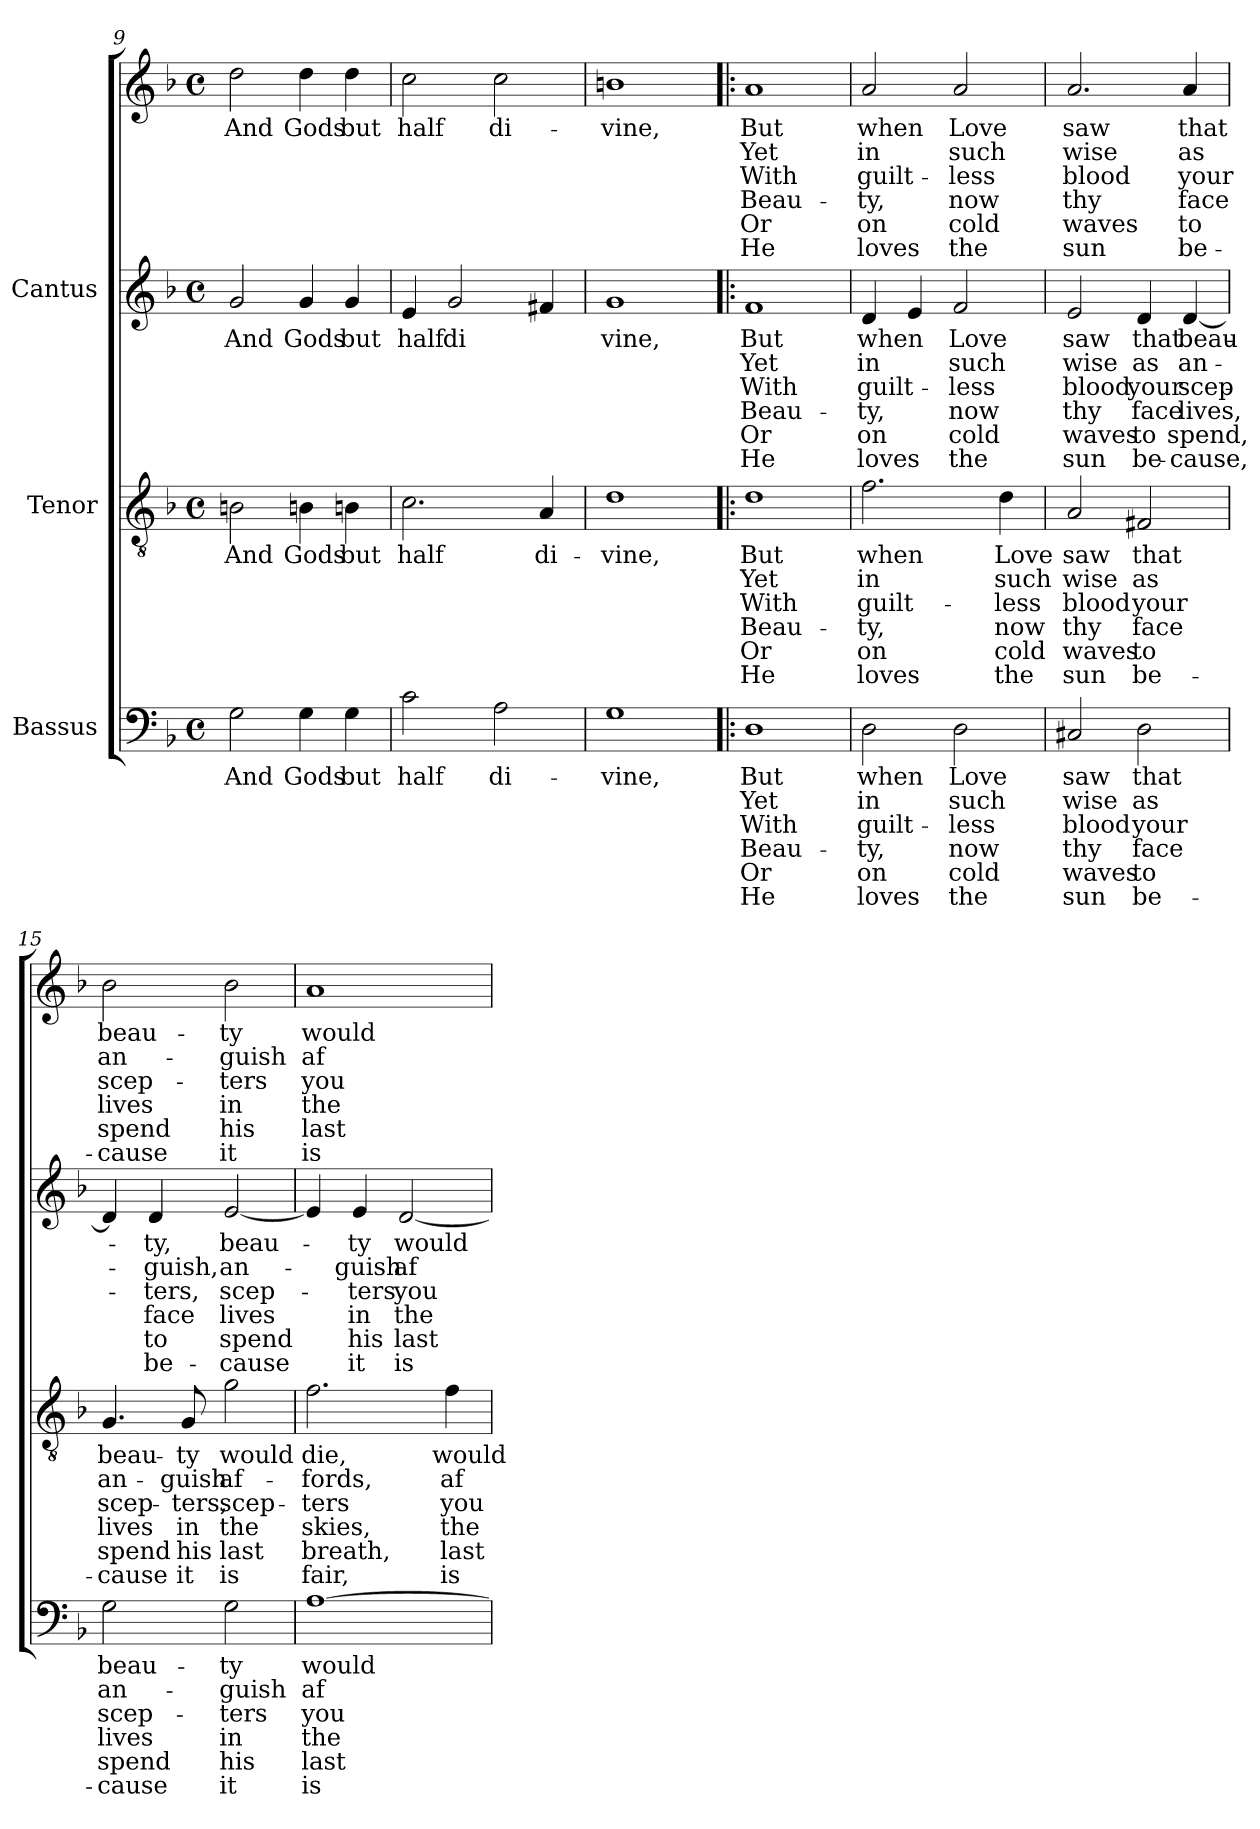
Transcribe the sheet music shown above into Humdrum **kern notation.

**kern	**text	**text	**text	**text	**text	**text	**kern	**text	**text	**text	**text	**text	**text	**kern	**text	**text	**text	**text	**text	**text	**kern	**text	**text	**text	**text	**text	**text
*part3	*part3	*part3	*part3	*part3	*part3	*part3	*part2	*part2	*part2	*part2	*part2	*part2	*part2	*part1	*part1	*part1	*part1	*part1	*part1	*part1	*part1	*part1	*part1	*part1	*part1	*part1	*part1
*staff4	*staff4	*staff4	*staff4	*staff4	*staff4	*staff4	*staff3	*staff3	*staff3	*staff3	*staff3	*staff3	*staff3	*staff2	*staff2	*staff2	*staff2	*staff2	*staff2	*staff2	*staff1	*staff1	*staff1	*staff1	*staff1	*staff1	*staff1
*I"Bassus	*	*	*	*	*	*	*I"Tenor	*	*	*	*	*	*	*I"Cantus	*	*	*	*	*	*	*	*	*	*	*	*	*
*clefF4	*	*	*	*	*	*	*clefGv2	*	*	*	*	*	*	*clefG2	*	*	*	*	*	*	*clefG2	*	*	*	*	*	*
*k[b-]	*	*	*	*	*	*	*k[b-]	*	*	*	*	*	*	*k[b-]	*	*	*	*	*	*	*k[b-]	*	*	*	*	*	*
*F:	*	*	*	*	*	*	*F:	*	*	*	*	*	*	*F:	*	*	*	*	*	*	*F:	*	*	*	*	*	*
*M4/4	*	*	*	*	*	*	*M4/4	*	*	*	*	*	*	*M4/4	*	*	*	*	*	*	*M4/4	*	*	*	*	*	*
*met(c)	*	*	*	*	*	*	*met(c)	*	*	*	*	*	*	*met(c)	*	*	*	*	*	*	*met(c)	*	*	*	*	*	*
=9	=9	=9	=9	=9	=9	=9	=9	=9	=9	=9	=9	=9	=9	=9	=9	=9	=9	=9	=9	=9	=9	=9	=9	=9	=9	=9	=9
!	!LO:LY:b:cj	!	!	!	!	!	!	!LO:LY:b:cj	!	!	!	!	!	!	!LO:LY:b:cj	!	!	!	!	!	!	!LO:LY:b	!	!	!	!	!
2G\	And	.	.	.	.	.	2Bn\	And	.	.	.	.	.	2g/	And	.	.	.	.	.	2dd\	And	.	.	.	.	.
!	!LO:LY:b:cj	!	!	!	!	!	!	!LO:LY:b:cj	!	!	!	!	!	!	!LO:LY:b:cj	!	!	!	!	!	!	!LO:LY:b	!	!	!	!	!
4G\	Gods	.	.	.	.	.	4Bn\	Gods	.	.	.	.	.	4g/	Gods	.	.	.	.	.	4dd\	Gods	.	.	.	.	.
!	!LO:LY:b:cj	!	!	!	!	!	!	!LO:LY:b:cj	!	!	!	!	!	!	!LO:LY:b:cj	!	!	!	!	!	!	!LO:LY:b	!	!	!	!	!
4G\	but	.	.	.	.	.	4Bn\	but	.	.	.	.	.	4g/	but	.	.	.	.	.	4dd\	but	.	.	.	.	.
!!LO:LB:g=z
=10	=10	=10	=10	=10	=10	=10	=10	=10	=10	=10	=10	=10	=10	=10	=10	=10	=10	=10	=10	=10	=10	=10	=10	=10	=10	=10	=10
!	!LO:LY:b:cj	!	!	!	!	!	!	!LO:LY:b:cj	!	!	!	!	!	!	!LO:LY:b:cj	!	!	!	!	!	!	!LO:LY:b	!	!	!	!	!
2c\	half	.	.	.	.	.	2.c\	half	.	.	.	.	.	4e/	-half	.	.	.	.	.	2cc\	half	.	.	.	.	.
!	!	!	!	!	!	!	!	!	!	!	!	!	!	!	!LO:LY:b:cj	!	!	!	!	!	!	!	!	!	!	!	!
.	.	.	.	.	.	.	.	.	.	.	.	.	.	2g/	di-	.	.	.	.	.	.	.	.	.	.	.	.
!	!LO:LY:b:cj	!	!	!	!	!	!	!	!	!	!	!	!	!	!	!	!	!	!	!	!	!LO:LY:b	!	!	!	!	!
2A\	di-	.	.	.	.	.	.	.	.	.	.	.	.	.	.	.	.	.	.	.	2cc\	di-	.	.	.	.	.
!	!	!	!	!	!	!	!	!LO:LY:b:cj	!	!	!	!	!	!	!LO:LY:b:cj	!	!	!	!	!	!	!	!	!	!	!	!
.	.	.	.	.	.	.	4A/	di-	.	.	.	.	.	4f#X/	--	.	.	.	.	.	.	.	.	.	.	.	.
=11	=11	=11	=11	=11	=11	=11	=11	=11	=11	=11	=11	=11	=11	=11	=11	=11	=11	=11	=11	=11	=11	=11	=11	=11	=11	=11	=11
!	!LO:LY:b:cj	!	!	!	!	!	!	!LO:LY:b:cj	!	!	!	!	!	!	!LO:LY:b:cj	!	!	!	!	!	!	!LO:LY:b	!	!	!	!	!
1G	-vine,	.	.	.	.	.	1d	-vine,	.	.	.	.	.	1g	vine,	.	.	.	.	.	1bn	-vine,	.	.	.	.	.
=12!|:	=12!|:	=12!|:	=12!|:	=12!|:	=12!|:	=12!|:	=12!|:	=12!|:	=12!|:	=12!|:	=12!|:	=12!|:	=12!|:	=12!|:	=12!|:	=12!|:	=12!|:	=12!|:	=12!|:	=12!|:	=12!|:	=12!|:	=12!|:	=12!|:	=12!|:	=12!|:	=12!|:
!	!LO:LY:b:cj	!LO:LY:b:cj	!LO:LY:b:cj	!LO:LY:b:cj	!LO:LY:b:cj	!LO:LY:b:cj	!	!LO:LY:b:cj	!LO:LY:b:cj	!LO:LY:b:cj	!LO:LY:b:cj	!LO:LY:b:cj	!LO:LY:b:cj	!	!LO:LY:b:cj	!LO:LY:b:cj	!LO:LY:b:cj	!LO:LY:b:cj	!LO:LY:b:cj	!LO:LY:b:cj	!	!LO:LY:b	!LO:LY:b	!LO:LY:b	!LO:LY:b	!LO:LY:b	!LO:LY:b
1D	But	Yet	With	Beau-	-Or	He	1d	But	Yet	With	Beau-	-Or	He	1f	But	Yet	With	Beau-	-Or	He	1a	But	Yet	With	Beau-	-Or	He
=13	=13	=13	=13	=13	=13	=13	=13	=13	=13	=13	=13	=13	=13	=13	=13	=13	=13	=13	=13	=13	=13	=13	=13	=13	=13	=13	=13
!	!LO:LY:b:cj	!LO:LY:b:cj	!LO:LY:b:cj	!LO:LY:b:cj	!LO:LY:b:cj	!LO:LY:b:cj	!	!LO:LY:b:cj	!LO:LY:b:cj	!LO:LY:b:cj	!LO:LY:b:cj	!LO:LY:b:cj	!LO:LY:b:cj	!	!LO:LY:b:cj	!LO:LY:b:cj	!LO:LY:b:cj	!LO:LY:b:cj	!LO:LY:b:cj	!LO:LY:b:cj	!	!LO:LY:b	!LO:LY:b	!LO:LY:b	!LO:LY:b	!LO:LY:b	!LO:LY:b
2D\	when	in	guilt-	-ty,	on	loves	2.f\	when	in	guilt-	-ty,	on	loves	4d/	when	in	guilt-	-ty,	on	loves	2a/	when	in	guilt-	-ty,	on	loves
!	!	!	!	!	!	!	!	!	!	!	!	!	!	!	!LO:LY:b:cj	!LO:LY:b:cj	!LO:LY:b:cj	!LO:LY:b:cj	!LO:LY:b:cj	!LO:LY:b:cj	!	!	!	!	!	!	!
.	.	.	.	.	.	.	.	.	.	.	.	.	.	4e/	.	.	.	.	.	.	.	.	.	.	.	.	.
!	!LO:LY:b:cj	!LO:LY:b:cj	!LO:LY:b:cj	!LO:LY:b:cj	!LO:LY:b:cj	!LO:LY:b:cj	!	!	!	!	!	!	!	!	!LO:LY:b:cj	!LO:LY:b:cj	!LO:LY:b:cj	!LO:LY:b:cj	!LO:LY:b:cj	!LO:LY:b:cj	!	!LO:LY:b	!LO:LY:b	!LO:LY:b	!LO:LY:b	!LO:LY:b	!LO:LY:b
2D\	Love	such	less	now	cold	the	.	.	.	.	.	.	.	2f/	Love	such	less	now	cold	the	2a/	Love	such	less	now	cold	the
!	!	!	!	!	!	!	!	!LO:LY:b:cj	!LO:LY:b:cj	!LO:LY:b:cj	!LO:LY:b:cj	!LO:LY:b:cj	!LO:LY:b:cj	!	!	!	!	!	!	!	!	!	!	!	!	!	!
.	.	.	.	.	.	.	4d\	Love	such	less	now	cold	the	.	.	.	.	.	.	.	.	.	.	.	.	.	.
=14	=14	=14	=14	=14	=14	=14	=14	=14	=14	=14	=14	=14	=14	=14	=14	=14	=14	=14	=14	=14	=14	=14	=14	=14	=14	=14	=14
!	!LO:LY:b:cj	!LO:LY:b:cj	!LO:LY:b:cj	!LO:LY:b:cj	!LO:LY:b:cj	!LO:LY:b:cj	!	!LO:LY:b:cj	!LO:LY:b:cj	!LO:LY:b:cj	!LO:LY:b:cj	!LO:LY:b:cj	!LO:LY:b:cj	!	!LO:LY:b:cj	!LO:LY:b:cj	!LO:LY:b:cj	!LO:LY:b:cj	!LO:LY:b:cj	!LO:LY:b:cj	!	!LO:LY:b	!LO:LY:b	!LO:LY:b	!LO:LY:b	!LO:LY:b	!LO:LY:b
2C#X/	saw	wise	blood	thy	waves	sun	2A/	saw	wise	blood	thy	waves	sun	2e/	-saw	wise	blood	thy	waves	sun	2.a/	saw	wise	blood	thy	waves	sun
!	!LO:LY:b:cj	!LO:LY:b:cj	!LO:LY:b:cj	!LO:LY:b:cj	!LO:LY:b:cj	!LO:LY:b:cj	!	!LO:LY:b:cj	!LO:LY:b:cj	!LO:LY:b:cj	!LO:LY:b:cj	!LO:LY:b:cj	!LO:LY:b:cj	!	!LO:LY:b:cj	!LO:LY:b:cj	!LO:LY:b:cj	!LO:LY:b:cj	!LO:LY:b:cj	!LO:LY:b:cj	!	!	!	!	!	!	!
2D\	that	as	your	face	to	be-	2F#X/	that	as	your	face	to	be-	4d/	that	as	your	face	to	be-	.	.	.	.	.	.	.
!	!	!	!	!	!	!	!	!	!	!	!	!	!	!	!LO:LY:b:cj	!LO:LY:b:cj	!LO:LY:b:cj	!LO:LY:b:cj	!LO:LY:b:cj	!LO:LY:b:cj	!	!LO:LY:b	!LO:LY:b	!LO:LY:b	!LO:LY:b	!LO:LY:b	!LO:LY:b
.	.	.	.	.	.	.	.	.	.	.	.	.	.	[<4d/	-beau-	-an-	-scep-	-lives,	spend,	cause,	4a/	that	as	your	face	to	be-
=15	=15	=15	=15	=15	=15	=15	=15	=15	=15	=15	=15	=15	=15	=15	=15	=15	=15	=15	=15	=15	=15	=15	=15	=15	=15	=15	=15
!	!LO:LY:b:cj	!LO:LY:b:cj	!LO:LY:b:cj	!LO:LY:b:cj	!LO:LY:b:cj	!LO:LY:b:cj	!	!LO:LY:b:cj	!LO:LY:b:cj	!LO:LY:b:cj	!LO:LY:b:cj	!LO:LY:b:cj	!LO:LY:b:cj	!	!LO:LY:b:cj	!LO:LY:b:cj	!LO:LY:b:cj	!LO:LY:b:cj	!LO:LY:b:cj	!LO:LY:b:cj	!	!LO:LY:b	!LO:LY:b	!LO:LY:b	!LO:LY:b	!LO:LY:b	!LO:LY:b
2G\	-beau-	-an-	-scep-	-lives	spend	cause	4.G/	-beau-	-an-	-scep-	-lives	spend	cause	4d/]	.	.	.	.	.	.	2b-\	beau-	-an-	-scep-	-lives	spend	cause
!	!	!	!	!	!	!	!	!	!	!	!	!	!	!	!LO:LY:b:cj	!LO:LY:b:cj	!LO:LY:b:cj	!LO:LY:b:cj	!LO:LY:b:cj	!LO:LY:b:cj	!	!	!	!	!	!	!
.	.	.	.	.	.	.	.	.	.	.	.	.	.	4d/	ty,	guish,	ters,	face	to	be-	.	.	.	.	.	.	.
!	!	!	!	!	!	!	!	!LO:LY:b:cj	!LO:LY:b:cj	!LO:LY:b:cj	!LO:LY:b:cj	!LO:LY:b:cj	!LO:LY:b:cj	!	!	!	!	!	!	!	!	!	!	!	!	!	!
.	.	.	.	.	.	.	8G/	ty	guish	ters,	in	his	it	.	.	.	.	.	.	.	.	.	.	.	.	.	.
!	!LO:LY:b:cj	!LO:LY:b:cj	!LO:LY:b:cj	!LO:LY:b:cj	!LO:LY:b:cj	!LO:LY:b:cj	!	!LO:LY:b:cj	!LO:LY:b:cj	!LO:LY:b:cj	!LO:LY:b:cj	!LO:LY:b:cj	!LO:LY:b:cj	!	!LO:LY:b:cj	!LO:LY:b:cj	!LO:LY:b:cj	!LO:LY:b:cj	!LO:LY:b:cj	!LO:LY:b:cj	!	!LO:LY:b	!LO:LY:b	!LO:LY:b	!LO:LY:b	!LO:LY:b	!LO:LY:b
2G\	ty	guish	ters	in	his	it	2g\	would	af-	-scep-	-the	last	is	[<2e/	-beau-	-an-	-scep-	-lives	spend	cause	2b-\	ty	guish	ters	in	his	it
!!LO:PB:g=z
=16	=16	=16	=16	=16	=16	=16	=16	=16	=16	=16	=16	=16	=16	=16	=16	=16	=16	=16	=16	=16	=16	=16	=16	=16	=16	=16	=16
!	!LO:LY:b:cj	!LO:LY:b:cj	!LO:LY:b:cj	!LO:LY:b:cj	!LO:LY:b:cj	!LO:LY:b:cj	!	!LO:LY:b:cj	!LO:LY:b:cj	!LO:LY:b:cj	!LO:LY:b:cj	!LO:LY:b:cj	!LO:LY:b:cj	!	!LO:LY:b:cj	!LO:LY:b:cj	!LO:LY:b:cj	!LO:LY:b:cj	!LO:LY:b:cj	!LO:LY:b:cj	!	!LO:LY:b	!LO:LY:b	!LO:LY:b	!LO:LY:b	!LO:LY:b	!LO:LY:b
[>1A	would	af-	-you	the	last	is	2.f\	die,	fords,	ters	skies,	breath,	fair,	4e/]	.	.	.	.	.	.	1a	would	af-	-you	the	last	is
!	!	!	!	!	!	!	!	!	!	!	!	!	!	!	!LO:LY:b:cj	!LO:LY:b:cj	!LO:LY:b:cj	!LO:LY:b:cj	!LO:LY:b:cj	!LO:LY:b:cj	!	!	!	!	!	!	!
.	.	.	.	.	.	.	.	.	.	.	.	.	.	4e/	ty	guish	ters	in	his	it	.	.	.	.	.	.	.
!	!	!	!	!	!	!	!	!	!	!	!	!	!	!	!LO:LY:b:cj	!LO:LY:b:cj	!LO:LY:b:cj	!LO:LY:b:cj	!LO:LY:b:cj	!LO:LY:b:cj	!	!	!	!	!	!	!
.	.	.	.	.	.	.	.	.	.	.	.	.	.	[<2d/	would	af-	-you	the	last	is	.	.	.	.	.	.	.
!	!	!	!	!	!	!	!	!LO:LY:b:cj	!LO:LY:b:cj	!LO:LY:b:cj	!LO:LY:b:cj	!LO:LY:b:cj	!LO:LY:b:cj	!	!	!	!	!	!	!	!	!	!	!	!	!	!
.	.	.	.	.	.	.	4f\	would	af-	-you	the	last	is	.	.	.	.	.	.	.	.	.	.	.	.	.	.
=	=	=	=	=	=	=	=	=	=	=	=	=	=	=	=	=	=	=	=	=	=	=	=	=	=	=	=
*-	*-	*-	*-	*-	*-	*-	*-	*-	*-	*-	*-	*-	*-	*-	*-	*-	*-	*-	*-	*-	*-	*-	*-	*-	*-	*-	*-
